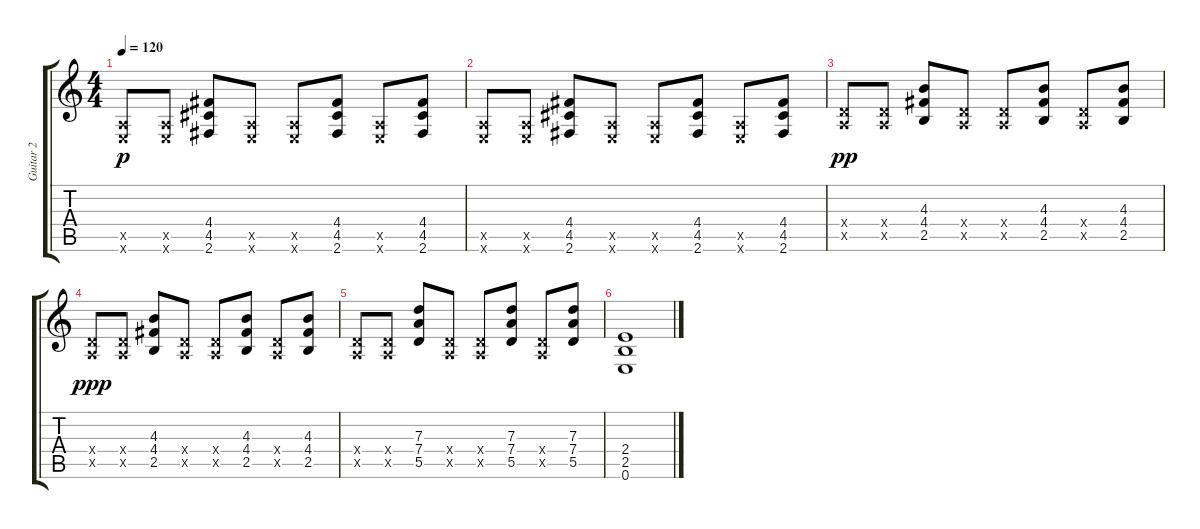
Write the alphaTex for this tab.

\track ("Guitar 2         R" "Guitar 2  ") {instrument distortionguitar}
\staff {score tabs}
\tuning (E4 B3 G3 D3 A2 E2) {hide}
\ts (4 4)
\tempo 120
\clef g2
\ks c
(0.5{x} 0.6{x}).8{dy p} (0.5{x} 0.6{x}).8 (4.4 4.5 2.6).8 (0.5{x} 0.6{x}).8 (0.5{x} 0.6{x}).8 (4.4 4.5 2.6).8 (0.5{x} 0.6{x}).8 (4.4 4.5 2.6).8 |
(0.5{x} 0.6{x}).8 (0.5{x} 0.6{x}).8 (4.4 4.5 2.6).8 (0.5{x} 0.6{x}).8 (0.5{x} 0.6{x}).8 (4.4 4.5 2.6).8 (0.5{x} 0.6{x}).8 (4.4 4.5 2.6).8 |
(0.4{x} 0.5{x}).8{dy pp} (0.4{x} 0.5{x}).8 (4.3 4.4 2.5).8 (0.4{x} 0.5{x}).8 (0.4{x} 0.5{x}).8 (4.3 4.4 2.5).8 (0.4{x} 0.5{x}).8 (4.3 4.4 2.5).8 |
(0.4{x} 0.5{x}).8{dy ppp} (0.4{x} 0.5{x}).8 (4.3 4.4 2.5).8 (0.4{x} 0.5{x}).8 (0.4{x} 0.5{x}).8 (4.3 4.4 2.5).8 (0.4{x} 0.5{x}).8 (4.3 4.4 2.5).8 |
(0.4{x} 0.5{x}).8 (0.4{x} 0.5{x}).8 (7.3 7.4 5.5).8 (0.4{x} 0.5{x}).8 (0.4{x} 0.5{x}).8 (7.3 7.4 5.5).8 (0.4{x} 0.5{x}).8 (7.3 7.4 5.5).8 |
(2.4 2.5 0.6).1
